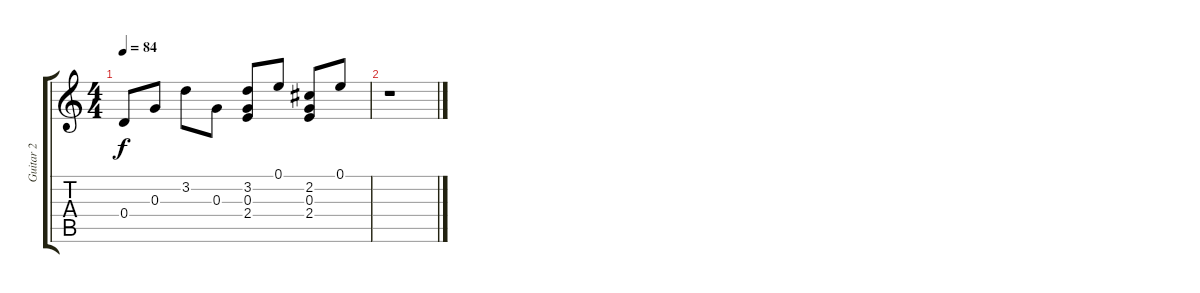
\track ("Guitar 2" "Guitar 2") {instrument acousticguitarsteel}
\staff {score tabs}
\tuning (E4 B3 G3 D3 A2 E2) {hide}
\ts (4 4)
\tempo 84
\clef g2
\ks c
0.4.8{dy f} 0.3.8 3.2.8 0.3.8 (3.2 0.3 2.4).8 0.1.8 (2.2 0.3 2.4).8 0.1.8 |
r.1
